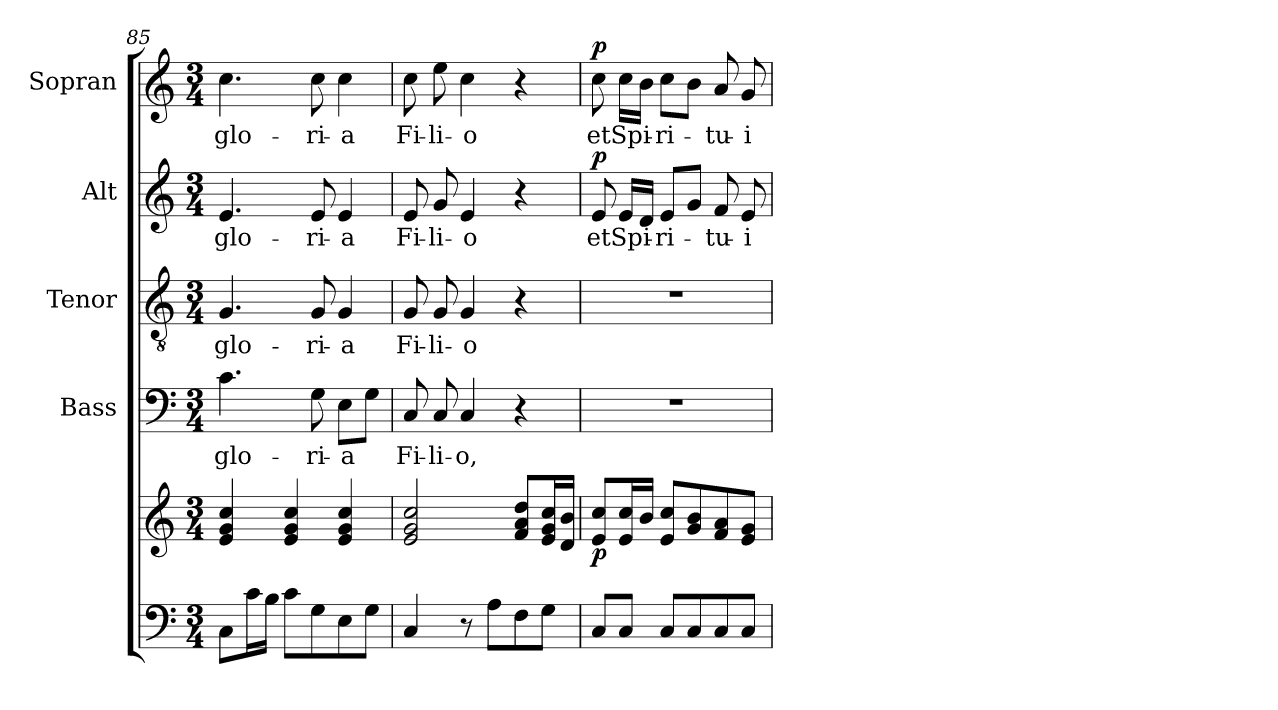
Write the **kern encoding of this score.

**kern	**kern	**dynam	**kern	**text	**kern	**text	**kern	**text	**dynam	**kern	**text	**dynam
*part5	*part5	*part5	*part4	*part4	*part3	*part3	*part2	*part2	*part2	*part1	*part1	*part1
*staff6	*staff5	*staff5/6	*staff4	*staff4	*staff3	*staff3	*staff2	*staff2	*staff2	*staff1	*staff1	*staff1
*	*	*	*I"Bass	*	*I"Tenor	*	*I"Alt	*	*	*I"Sopran	*	*
*	*	*	*I'B.	*	*I'T.	*	*I'A.	*	*	*I'S.	*	*
*clefF4	*clefG2	*	*clefF4	*	*clefGv2	*	*clefG2	*	*	*clefG2	*	*
*k[]	*k[]	*	*k[]	*	*k[]	*	*k[]	*	*	*k[]	*	*
*C:	*C:	*	*C:	*	*C:	*	*C:	*	*	*C:	*	*
*M3/4	*M3/4	*	*M3/4	*	*M3/4	*	*M3/4	*	*	*M3/4	*	*
=85	=85	=85	=85	=85	=85	=85	=85	=85	=85	=85	=85	=85
!	!	!	!	!LO:LY:b	!	!LO:LY:b	!	!LO:LY:b	!	!	!LO:LY:b	!
8C\L	4e/ 4g/ 4cc/	.	4.c\	glo-	4.G/	glo-	4.e/	glo-	.	4.cc\	glo-	.
16c\L	.	.	.	.	.	.	.	.	.	.	.	.
16B\JJ	.	.	.	.	.	.	.	.	.	.	.	.
8c\L	4e/ 4g/ 4cc/	.	.	.	.	.	.	.	.	.	.	.
!	!	!	!	!LO:LY:b	!	!LO:LY:b	!	!LO:LY:b	!	!	!LO:LY:b	!
8G\	.	.	8G\	-ri-	8G/	-ri-	8e/	-ri-	.	8cc\	-ri-	.
!	!	!	!	!LO:LY:b	!	!LO:LY:b	!	!LO:LY:b	!	!	!LO:LY:b	!
8E\	4e/ 4g/ 4cc/	.	8E\L	-a	4G/	-a	4e/	-a	.	4cc\	-a	.
8G\J	.	.	8G\J	.	.	.	.	.	.	.	.	.
=86	=86	=86	=86	=86	=86	=86	=86	=86	=86	=86	=86	=86
!	!	!	!	!LO:LY:b	!	!LO:LY:b	!	!LO:LY:b	!	!	!LO:LY:b	!
4C/	2e/ 2g/ 2cc/	.	8C/	Fi-	8G/	Fi-	8e/	Fi-	.	8cc\	Fi-	.
!	!	!	!	!LO:LY:b	!	!LO:LY:b	!	!LO:LY:b	!	!	!LO:LY:b	!
.	.	.	8C/	-li-	8G/	-li-	8g/	-li-	.	8ee\	-li-	.
!	!	!	!	!LO:LY:b	!	!LO:LY:b	!	!LO:LY:b	!	!	!LO:LY:b	!
8r	.	.	4C/	-o,	4G/	-o	4e/	-o	.	4cc\	-o	.
8A\L	.	.	.	.	.	.	.	.	.	.	.	.
8F\	8f/ 8a/ 8dd/L	.	4r	.	4r	.	4r	.	.	4r	.	.
8G\J	16e/ 16g/ 16cc/L	.	.	.	.	.	.	.	.	.	.	.
.	16d/ 16b/JJ	.	.	.	.	.	.	.	.	.	.	.
=87	=87	=87	=87	=87	=87	=87	=87	=87	=87	=87	=87	=87
!	!	!LO:DY:b	!	!	!	!	!	!LO:LY:b	!LO:DY:a	!	!LO:LY:b	!LO:DY:a
8C/L	8e/ 8cc/L	p	2.r	.	2.r	.	8e/	et	p	8cc\	et	p
!	!	!	!	!	!	!	!	!LO:LY:b	!	!	!LO:LY:b	!
8C/J	16e/ 16cc/L	.	.	.	.	.	16e/LL	Spi-	.	16cc\LL	Spi-	.
.	16b/JJ	.	.	.	.	.	16d/JJ	.	.	16b\JJ	.	.
!	!	!	!	!	!	!	!	!LO:LY:b	!	!	!LO:LY:b	!
8C/L	8e/ 8cc/L	.	.	.	.	.	8e/L	-ri-	.	8cc\L	-ri-	.
8C/	8g/ 8b/	.	.	.	.	.	8g/J	.	.	8b\J	.	.
!	!	!	!	!	!	!	!	!LO:LY:b	!	!	!LO:LY:b	!
8C/	8f/ 8a/	.	.	.	.	.	8f/	-tu-	.	8a/	-tu-	.
!	!	!	!	!	!	!	!	!LO:LY:b	!	!	!LO:LY:b	!
8C/J	8e/ 8g/J	.	.	.	.	.	8e/	-i	.	8g/	-i	.
=	=	=	=	=	=	=	=	=	=	=	=	=
*-	*-	*-	*-	*-	*-	*-	*-	*-	*-	*-	*-	*-
